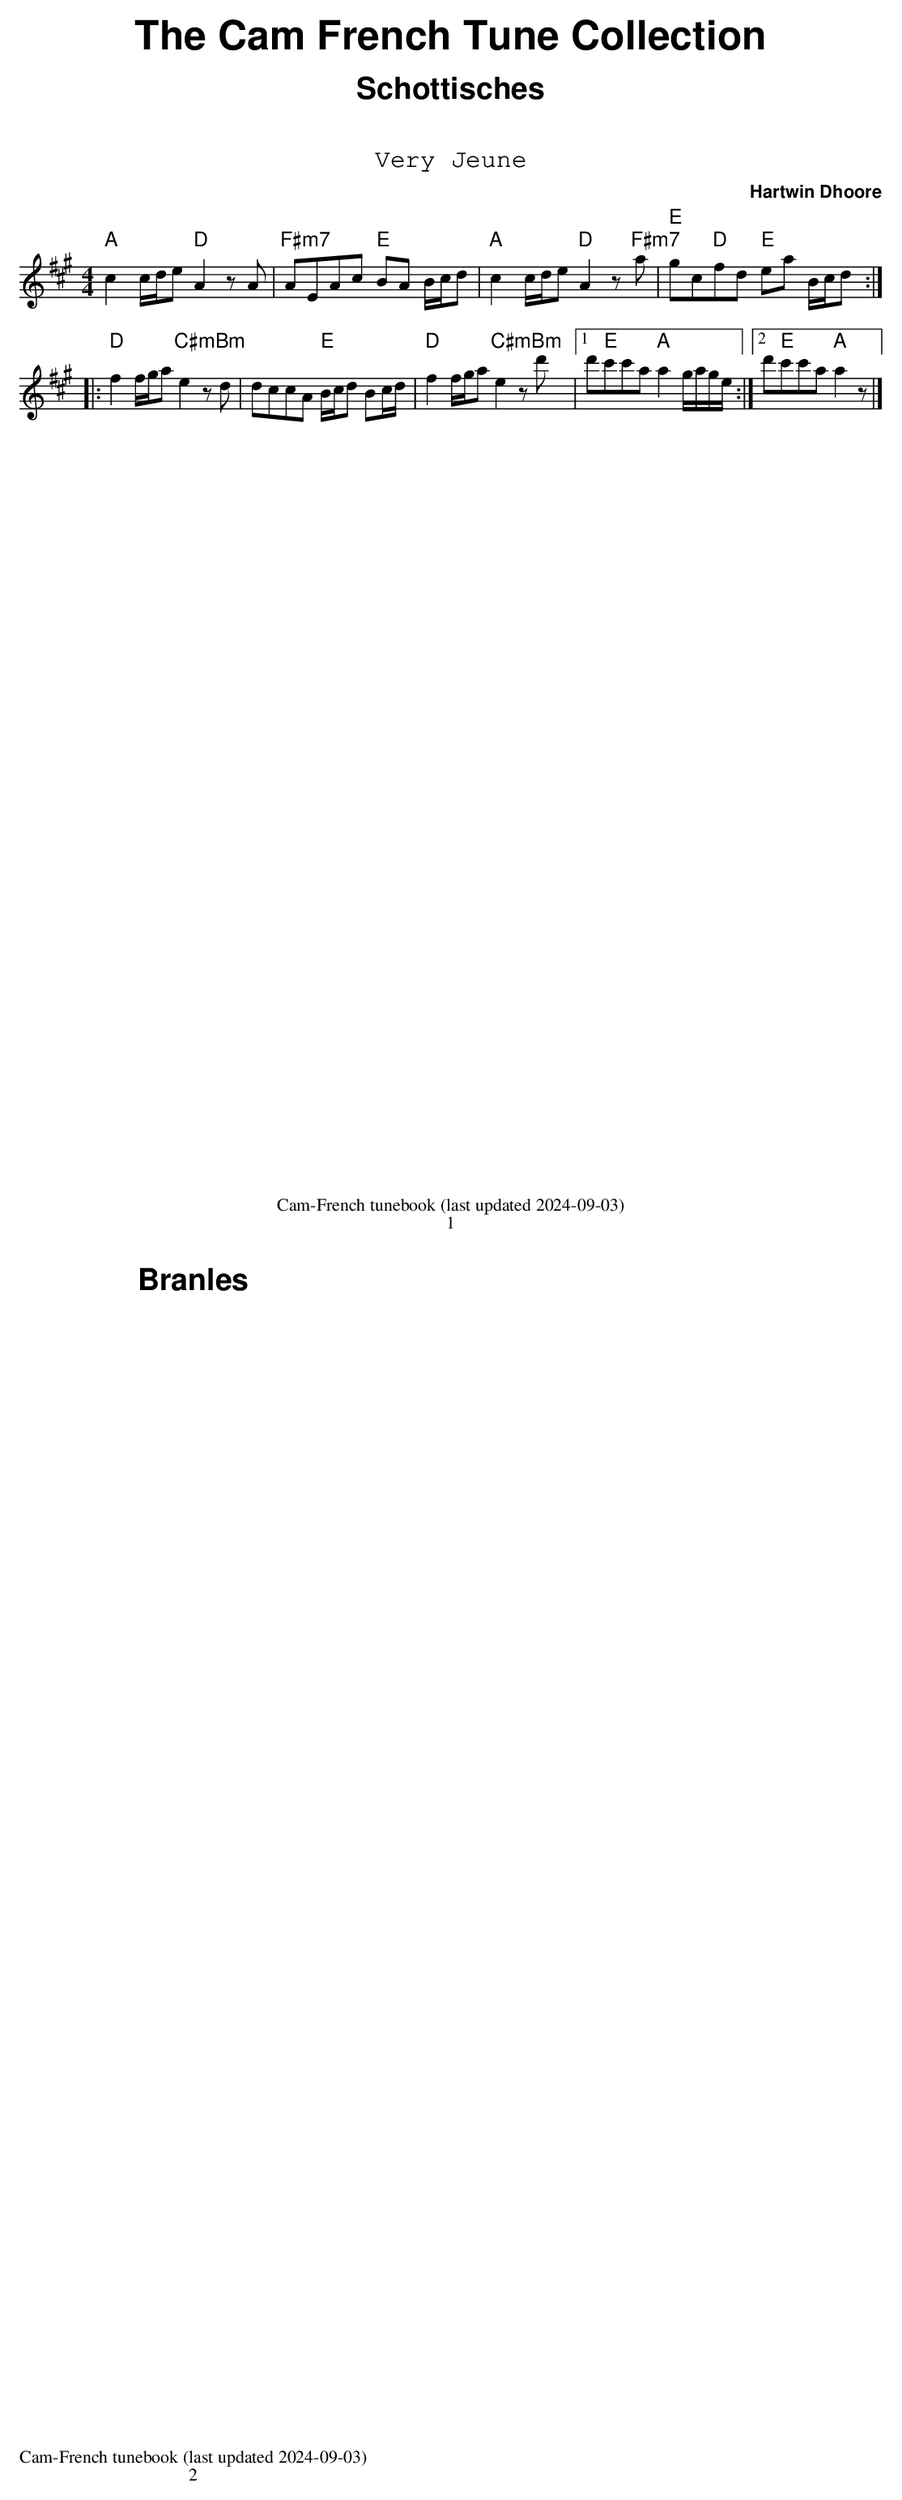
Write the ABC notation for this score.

X:1
T:Very Jeune
C:Hartwin Dhoore
M:4/4
L:1/8
K:Amaj
"A"c2c/2d/2e"D"A2zA|"F#m7"AEAc "E"BA B/2c/2d|"A"c2 c/2d/2e "D"A2 z"F#m7"a|"E"gc"D"fd "E"ea B/2c/2d::
"D"f2 f/2g/2a "C#m"e2 z"Bm"d|dccA "E"B/2c/2d Bc/2d/2|"D"f2 f/2g/2a "C#m"e2 z"Bm"d'| [1d'"E"c'c'a "A"a2 g/2a/2g/2e/2:| [2d'"E"c'c'a "A"a2 z|]
